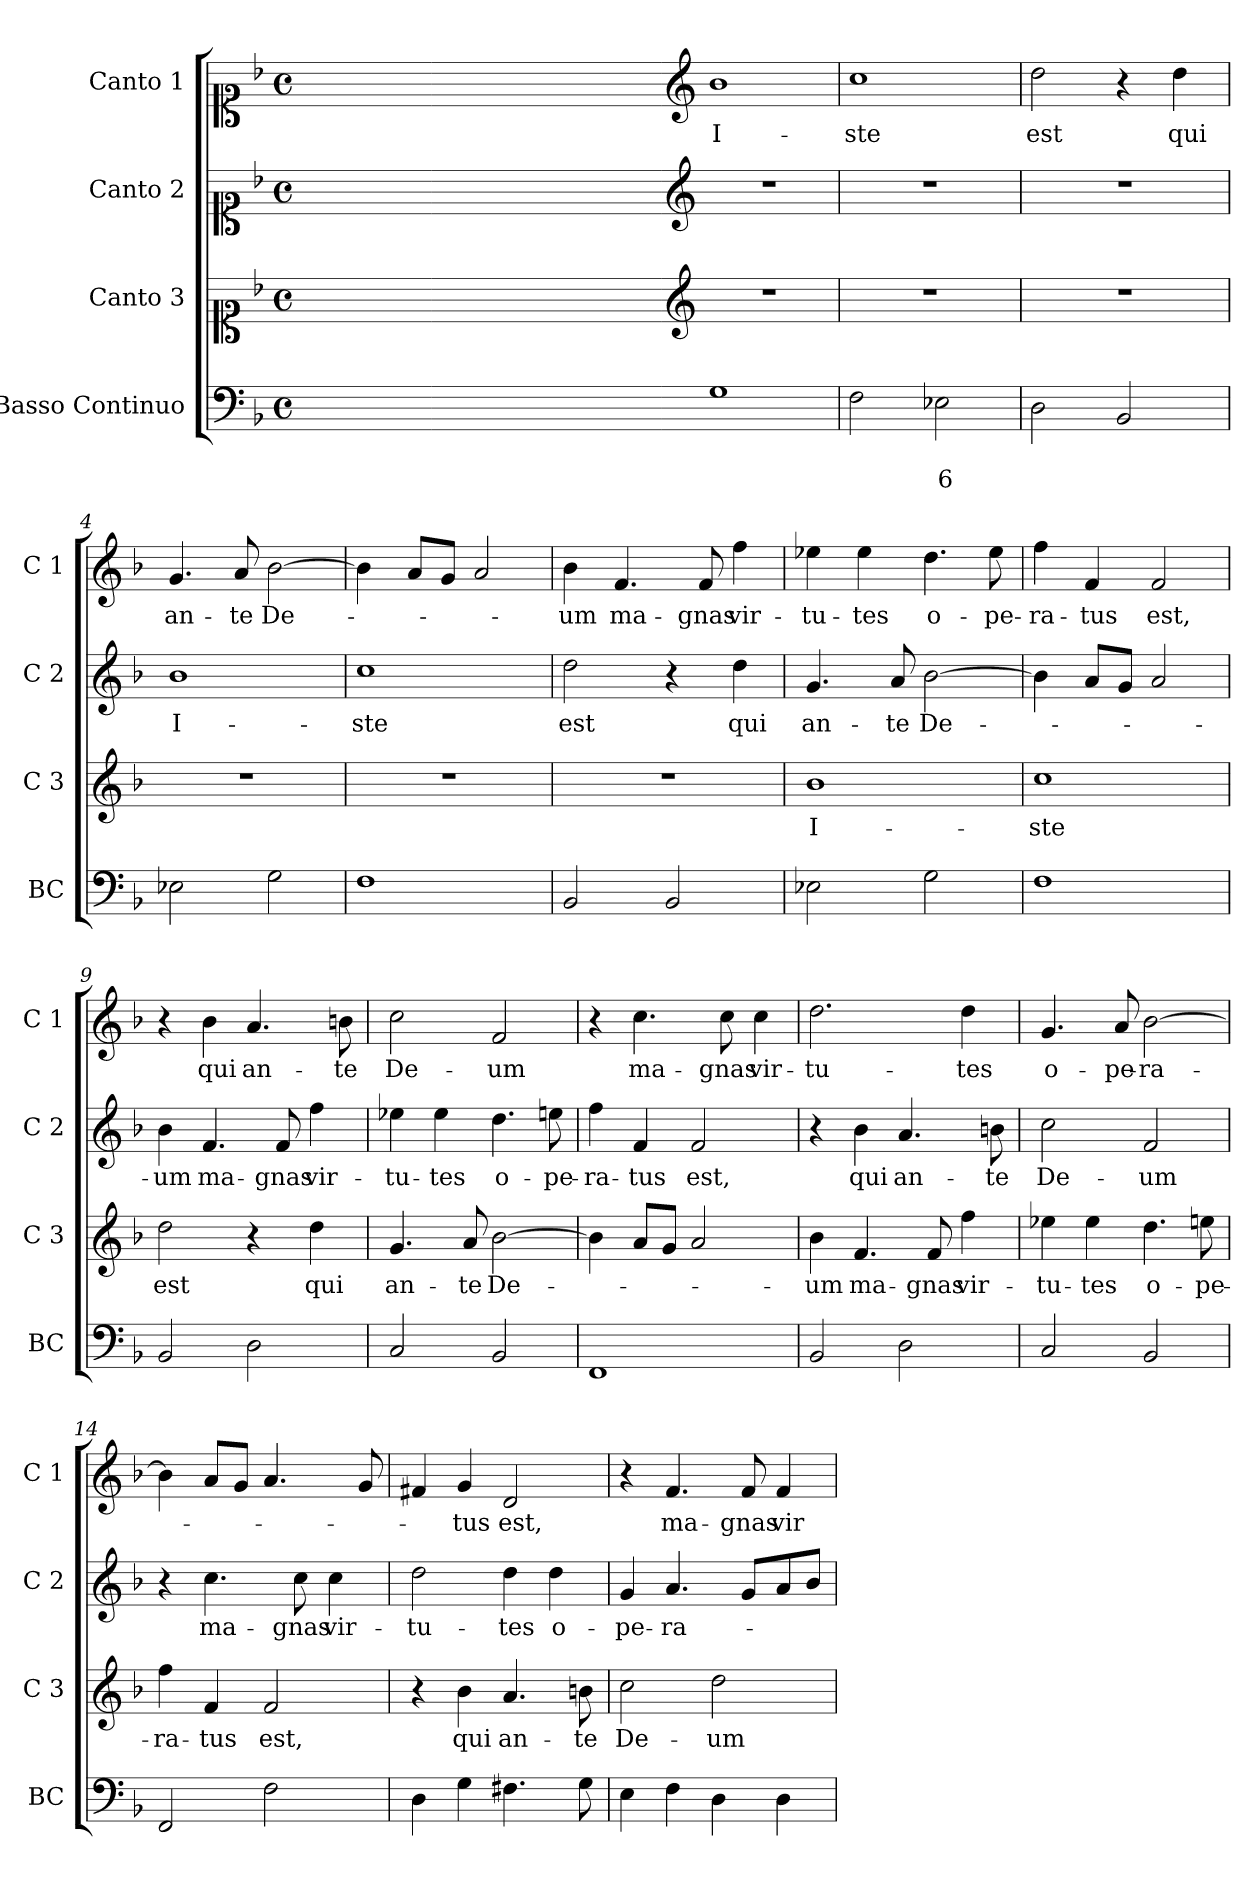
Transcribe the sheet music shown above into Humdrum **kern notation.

**kern	**text	**text	**kern	**text	**kern	**text	**kern	**text
*part4	*part4	*part4	*part3	*part3	*part2	*part2	*part1	*part1
*staff4	*staff4	*staff4	*staff3	*staff3	*staff2	*staff2	*staff1	*staff1
*I"Basso Continuo	*	*	*I"Canto 3	*	*I"Canto 2	*	*I"Canto 1	*
*I'BC	*	*	*I'C 3	*	*I'C 2	*	*I'C 1	*
*clefF4	*	*	*clefC1	*	*clefC1	*	*clefC1	*
*k[b-]	*	*	*k[b-]	*	*k[b-]	*	*k[b-]	*
*F:	*	*	*F:	*	*F:	*	*F:	*
*M4/4	*	*	*M4/4	*	*M4/4	*	*M4/4	*
*met(c)	*	*	*met(c)	*	*met(c)	*	*met(c)	*
=	=	=	=	=	=	=	=	=
1ryy	.	.	1ryy	.	1ryy	.	1ryy	.
=1X-	=1X-	=1X-	=1X-	=1X-	=1X-	=1X-	=1X-	=1X-
4ryy	.	.	4ryy	.	4ryy	.	4ryy	.
4ryy	.	.	4ryy	.	4ryy	.	4ryy	.
4ryy	.	.	4ryy	.	4ryy	.	4ryy	.
4ryy	.	.	4ryy	.	4ryy	.	4ryy	.
=1-	=1-	=1-	=1-	=1-	=1-	=1-	=1-	=1-
*	*	*	*clefG2	*	*clefG2	*	*clefG2	*
!	!	!	!	!	!	!	!	!LO:LY:b
1G	.	.	1r	.	1r	.	1b-	I-
=2	=2	=2	=2	=2	=2	=2	=2	=2
!	!	!	!	!	!	!	!	!LO:LY:b
2F\	.	.	1r	.	1r	.	1cc	-ste
!	!	!LO:LY:b	!	!	!	!	!	!
2E-X\	.	6	.	.	.	.	.	.
=3	=3	=3	=3	=3	=3	=3	=3	=3
!	!	!	!	!	!	!	!	!LO:LY:b
2D\	.	.	1r	.	1r	.	2dd\	est
2BB-/	.	.	.	.	.	.	4r	.
!	!	!	!	!	!	!	!	!LO:LY:b
.	.	.	.	.	.	.	4dd\	qui
=4	=4	=4	=4	=4	=4	=4	=4	=4
!	!	!	!	!	!	!LO:LY:b	!	!LO:LY:b
2E-X\	.	.	1r	.	1b-	I-	4.g/	an-
!	!	!	!	!	!	!	!	!LO:LY:b
.	.	.	.	.	.	.	8a/	-te
!	!	!	!	!	!	!	!	!LO:LY:b
2G\	.	.	.	.	.	.	[2b-\	De-
=5	=5	=5	=5	=5	=5	=5	=5	=5
!	!	!	!	!	!	!LO:LY:b	!	!
1F	.	.	1r	.	1cc	-ste	4b-\]	.
.	.	.	.	.	.	.	8a/L	.
.	.	.	.	.	.	.	8g/J	.
.	.	.	.	.	.	.	2a/	.
!!LO:LB:g=z
=6	=6	=6	=6	=6	=6	=6	=6	=6
!	!	!	!	!	!	!LO:LY:b	!	!LO:LY:b
2BB-/	.	.	1r	.	2dd\	est	4b-\	-um
!	!	!	!	!	!	!	!	!LO:LY:b
.	.	.	.	.	.	.	4.f/	ma-
2BB-/	.	.	.	.	4r	.	.	.
!	!	!	!	!	!	!	!	!LO:LY:b
.	.	.	.	.	.	.	8f/	-gnas
!	!	!	!	!	!	!LO:LY:b	!	!LO:LY:b
.	.	.	.	.	4dd\	qui	4ff\	vir-
=7	=7	=7	=7	=7	=7	=7	=7	=7
!	!	!	!	!LO:LY:b	!	!LO:LY:b	!	!LO:LY:b
2E-X\	.	.	1b-	I-	4.g/	an-	4ee-X\	-tu-
!	!	!	!	!	!	!	!	!LO:LY:b
.	.	.	.	.	.	.	4ee-\	-tes
!	!	!	!	!	!	!LO:LY:b	!	!
.	.	.	.	.	8a/	-te	.	.
!	!	!	!	!	!	!LO:LY:b	!	!LO:LY:b
2G\	.	.	.	.	[2b-\	De-	4.dd\	o-
!	!	!	!	!	!	!	!	!LO:LY:b
.	.	.	.	.	.	.	8ee-\	-pe-
=8	=8	=8	=8	=8	=8	=8	=8	=8
!	!	!	!	!LO:LY:b	!	!	!	!LO:LY:b
1F	.	.	1cc	-ste	4b-\]	.	4ff\	-ra-
!	!	!	!	!	!	!	!	!LO:LY:b
.	.	.	.	.	8a/L	.	4f/	-tus
.	.	.	.	.	8g/J	.	.	.
!	!	!	!	!	!	!	!	!LO:LY:b
.	.	.	.	.	2a/	.	2f/	est,
=9	=9	=9	=9	=9	=9	=9	=9	=9
!	!	!	!	!LO:LY:b	!	!LO:LY:b	!	!
2BB-/	.	.	2dd\	est	4b-\	-um	4r	.
!	!	!	!	!	!	!LO:LY:b	!	!LO:LY:b
.	.	.	.	.	4.f/	ma-	4b-\	qui
!	!	!	!	!	!	!	!	!LO:LY:b
2D\	.	.	4r	.	.	.	4.a/	an-
!	!	!	!	!	!	!LO:LY:b	!	!
.	.	.	.	.	8f/	-gnas	.	.
!	!	!	!	!LO:LY:b	!	!LO:LY:b	!	!
.	.	.	4dd\	qui	4ff\	vir-	.	.
!	!	!	!	!	!	!	!	!LO:LY:b
.	.	.	.	.	.	.	8bn\	-te
=10	=10	=10	=10	=10	=10	=10	=10	=10
!	!	!	!	!LO:LY:b	!	!LO:LY:b	!	!LO:LY:b
2C/	.	.	4.g/	an-	4ee-X\	-tu-	2cc\	De-
!	!	!	!	!	!	!LO:LY:b	!	!
.	.	.	.	.	4ee-\	-tes	.	.
!	!	!	!	!LO:LY:b	!	!	!	!
.	.	.	8a/	-te	.	.	.	.
!	!	!	!	!LO:LY:b	!	!LO:LY:b	!	!LO:LY:b
2BB-/	.	.	[2b-\	De-	4.dd\	o-	2f/	-um
!	!	!	!	!	!	!LO:LY:b	!	!
.	.	.	.	.	8een\	-pe-	.	.
=11	=11	=11	=11	=11	=11	=11	=11	=11
!	!	!	!	!	!	!LO:LY:b	!	!
1FF	.	.	4b-\]	.	4ff\	-ra-	4r	.
!	!	!	!	!	!	!LO:LY:b	!	!LO:LY:b
.	.	.	8a/L	.	4f/	-tus	4.cc\	ma-
.	.	.	8g/J	.	.	.	.	.
!	!	!	!	!	!	!LO:LY:b	!	!
.	.	.	2a/	.	2f/	est,	.	.
!	!	!	!	!	!	!	!	!LO:LY:b
.	.	.	.	.	.	.	8cc\	-gnas
!	!	!	!	!	!	!	!	!LO:LY:b
.	.	.	.	.	.	.	4cc\	vir-
!!LO:LB:g=z
=12	=12	=12	=12	=12	=12	=12	=12	=12
!	!	!	!	!LO:LY:b	!	!	!	!LO:LY:b
2BB-/	.	.	4b-\	-um	4r	.	2.dd\	-tu-
!	!	!	!	!LO:LY:b	!	!LO:LY:b	!	!
.	.	.	4.f/	ma-	4b-\	qui	.	.
!	!	!	!	!	!	!LO:LY:b	!	!
2D\	.	.	.	.	4.a/	an-	.	.
!	!	!	!	!LO:LY:b	!	!	!	!
.	.	.	8f/	-gnas	.	.	.	.
!	!	!	!	!LO:LY:b	!	!	!	!LO:LY:b
.	.	.	4ff\	vir-	.	.	4dd\	-tes
!	!	!	!	!	!	!LO:LY:b	!	!
.	.	.	.	.	8bn\	-te	.	.
=13	=13	=13	=13	=13	=13	=13	=13	=13
!	!	!	!	!LO:LY:b	!	!LO:LY:b	!	!LO:LY:b
2C/	.	.	4ee-X\	-tu-	2cc\	De-	4.g/	o-
!	!	!	!	!LO:LY:b	!	!	!	!
.	.	.	4ee-\	-tes	.	.	.	.
!	!	!	!	!	!	!	!	!LO:LY:b
.	.	.	.	.	.	.	8a/	-pe-
!	!	!	!	!LO:LY:b	!	!LO:LY:b	!	!LO:LY:b
2BB-/	.	.	4.dd\	o-	2f/	-um	[2b-\	-ra-
!	!	!	!	!LO:LY:b	!	!	!	!
.	.	.	8een\	-pe-	.	.	.	.
=14	=14	=14	=14	=14	=14	=14	=14	=14
!	!	!	!	!LO:LY:b	!	!	!	!
2FF/	.	.	4ff\	-ra-	4r	.	4b-\]	.
!	!	!	!	!LO:LY:b	!	!LO:LY:b	!	!
.	.	.	4f/	-tus	4.cc\	ma-	8a/L	.
.	.	.	.	.	.	.	8g/J	.
!	!	!	!	!LO:LY:b	!	!	!	!
2F\	.	.	2f/	est,	.	.	4.a/	.
!	!	!	!	!	!	!LO:LY:b	!	!
.	.	.	.	.	8cc\	-gnas	.	.
!	!	!	!	!	!	!LO:LY:b	!	!
.	.	.	.	.	4cc\	vir-	.	.
.	.	.	.	.	.	.	8g/	.
=15	=15	=15	=15	=15	=15	=15	=15	=15
!	!	!	!	!	!	!LO:LY:b	!	!
4D\	.	.	4r	.	2dd\	-tu-	4f#X/	.
!	!	!	!	!LO:LY:b	!	!	!	!LO:LY:b
4G\	.	.	4b-\	qui	.	.	4g/	-tus
!	!	!	!	!LO:LY:b	!	!LO:LY:b	!	!LO:LY:b
4.F#X\	.	.	4.a/	an-	4dd\	-tes	2d/	est,
!	!	!	!	!	!	!LO:LY:b	!	!
.	.	.	.	.	4dd\	o-	.	.
!	!	!	!	!LO:LY:b	!	!	!	!
8G\	.	.	8bn\	-te	.	.	.	.
=16	=16	=16	=16	=16	=16	=16	=16	=16
!	!	!	!	!LO:LY:b	!	!LO:LY:b	!	!
4E\	.	.	2cc\	De-	4g/	-pe-	4r	.
!	!	!	!	!	!	!LO:LY:b	!	!LO:LY:b
4F\	.	.	.	.	4.a/	-ra-	4.f/	ma-
!	!	!	!	!LO:LY:b	!	!	!	!
4D\	.	.	2dd\	-um	.	.	.	.
!	!	!	!	!	!	!	!	!LO:LY:b
.	.	.	.	.	8g/L	.	8f/	-gnas
!	!	!	!	!	!	!	!	!LO:LY:b
4D\	.	.	.	.	8a/	.	4f/	vir-
.	.	.	.	.	8b-/J	.	.	.
=	=	=	=	=	=	=	=	=
*-	*-	*-	*-	*-	*-	*-	*-	*-
